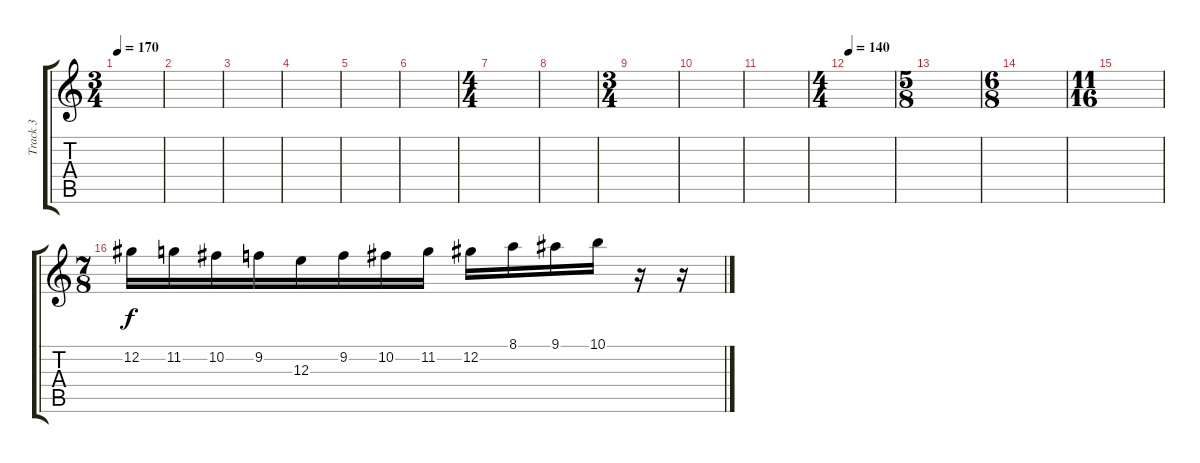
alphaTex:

\track ("Track 3" "Track 3") {instrument acousticguitarsteel}
\staff {score tabs}
\tuning (Db4 Ab3 E3 B2 Gb2 Db2) {hide}
\ts (3 4)
\tempo 170
\clef g2
\ks c
|
|
|
|
|
|
\ts (4 4)
|
|
\ts (3 4)
|
|
|
\ts (4 4)
\tempo 140
|
\ts (5 8)
|
\ts (6 8)
|
\ts (11 16)
|
\ts (7 8)
12.2.16 11.2.16 10.2.16 9.2.16 12.3.16 9.2.16 10.2.16 11.2.16 12.2.16 8.1.16 9.1.16 10.1.16 r.16 r.16
